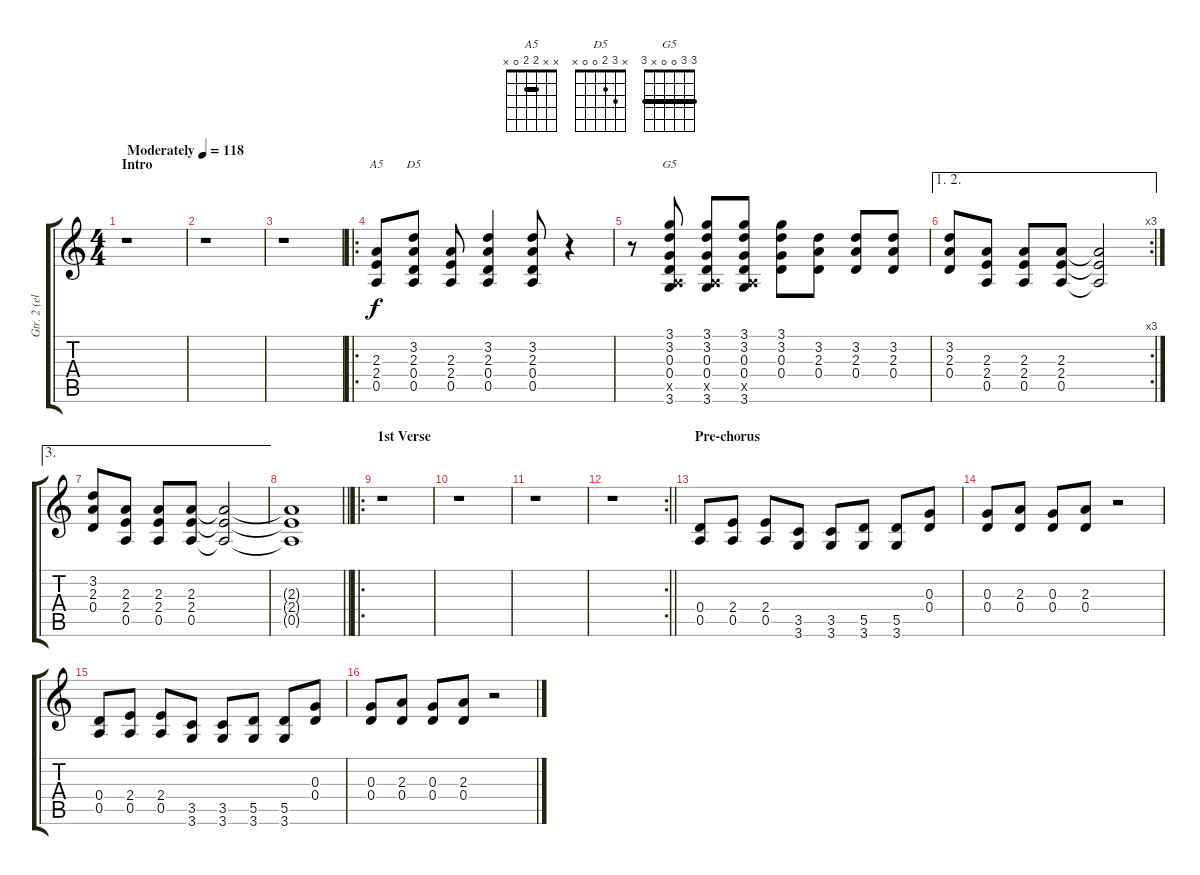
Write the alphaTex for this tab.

\track ("Gtr. 2 (elec. w/dist.)" "Gtr. 2 (el") {instrument overdrivenguitar}
\staff {score tabs}
\tuning (E4 B3 G3 D3 A2 E2) {hide}
\chord ("A5" x x 2 2 0 x) {barre 2}
\chord ("D5" x 3 2 0 0 x)
\chord ("G5" 3 3 0 0 x 3) {barre 3}
\ts (4 4)
\section ("" "Intro")
\tempo (118 "Moderately")
\clef g2
\ks c
r.1{dy f instrument overdrivenguitar} |
r.1 |
r.1 |
\ro
(2.3 2.4 0.5).8{ch "A5"} (3.2 2.3 0.4 0.5).8{ch "D5"} (2.3 2.4 0.5).8 (3.2 2.3 0.4 0.5).4 (3.2 2.3 0.4 0.5).8 r.4 |
r.8 (3.1 3.2 0.3 0.4 0.5{x} 3.6).8{ch "G5"} (3.1 3.2 0.3 0.4 0.5{x} 3.6).8 (3.1 3.2 0.3 0.4 0.5{x} 3.6).8 (3.1 3.2 0.3 0.4).8 (3.2 2.3 0.4).8 (3.2 2.3 0.4).8 (3.2 2.3 0.4).8 |
\ae (1 2)
\rc 3
(3.2 2.3 0.4).8 (2.3 2.4 0.5).8 (2.3 2.4 0.5).8 (2.3 2.4 0.5).8 (2.3{t} 2.4{t} 0.5{t}).2 |
\ae 3
(3.2 2.3 0.4).8 (2.3 2.4 0.5).8 (2.3 2.4 0.5).8 (2.3 2.4 0.5).8 (2.3{t} 2.4{t} 0.5{t}).2 |
\barLineRight lightlight
(2.3{t} 2.4{t} 0.5{t}).1 |
\ro
\section ("" "1st Verse")
r.1 |
r.1 |
r.1 |
\rc 2
\barLineRight lightlight
r.1 |
\section ("" "Pre-chorus")
(0.4 0.5).8 (2.4 0.5).8 (2.4 0.5).8 (3.5 3.6).8 (3.5 3.6).8 (5.5 3.6).8 (5.5 3.6).8 (0.3 0.4).8 |
(0.3 0.4).8 (2.3 0.4).8 (0.3 0.4).8 (2.3 0.4).8 r.2 |
(0.4 0.5).8 (2.4 0.5).8 (2.4 0.5).8 (3.5 3.6).8 (3.5 3.6).8 (5.5 3.6).8 (5.5 3.6).8 (0.3 0.4).8 |
(0.3 0.4).8 (2.3 0.4).8 (0.3 0.4).8 (2.3 0.4).8 r.2
